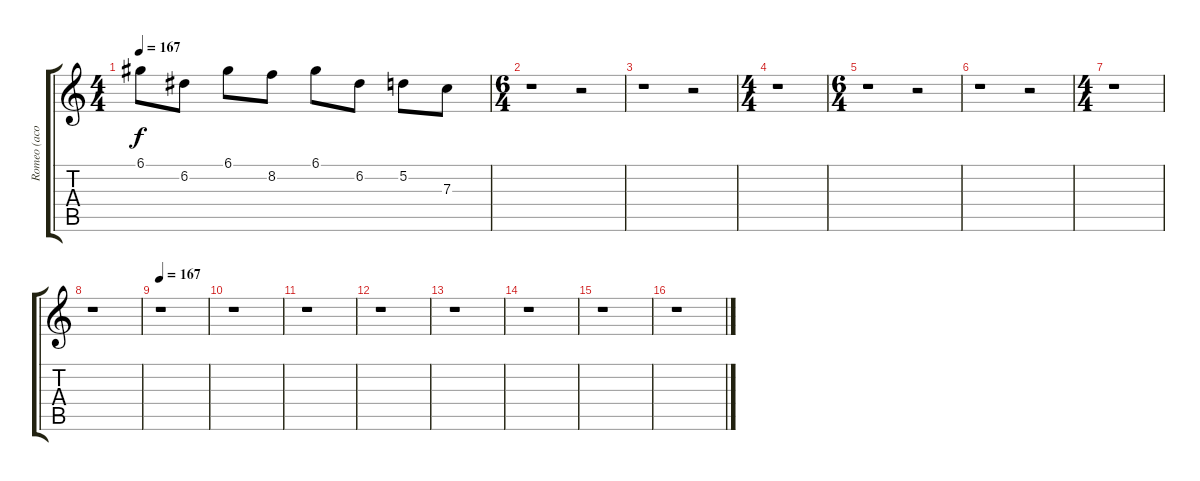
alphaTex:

\track ("Romeo (acoustic)" "Romeo (aco") {instrument acousticguitarsteel}
\staff {score tabs}
\tuning (D4 A3 F3 C3 G2 D2) {hide}
\ts (4 4)
\tempo 167
\clef g2
\ks c
6.1.8{dy f} 6.2.8 6.1.8 8.2.8 6.1.8 6.2.8 5.2.8 7.3.8 |
\ts (6 4)
r.1 r.2 |
r.1 r.2 |
\ts (4 4)
r.1 |
\ts (6 4)
r.1 r.2 |
r.1 r.2 |
\ts (4 4)
r.1 |
r.1 |
\tempo 167
r.1 |
r.1 |
r.1 |
r.1 |
r.1 |
r.1 |
r.1 |
r.1
